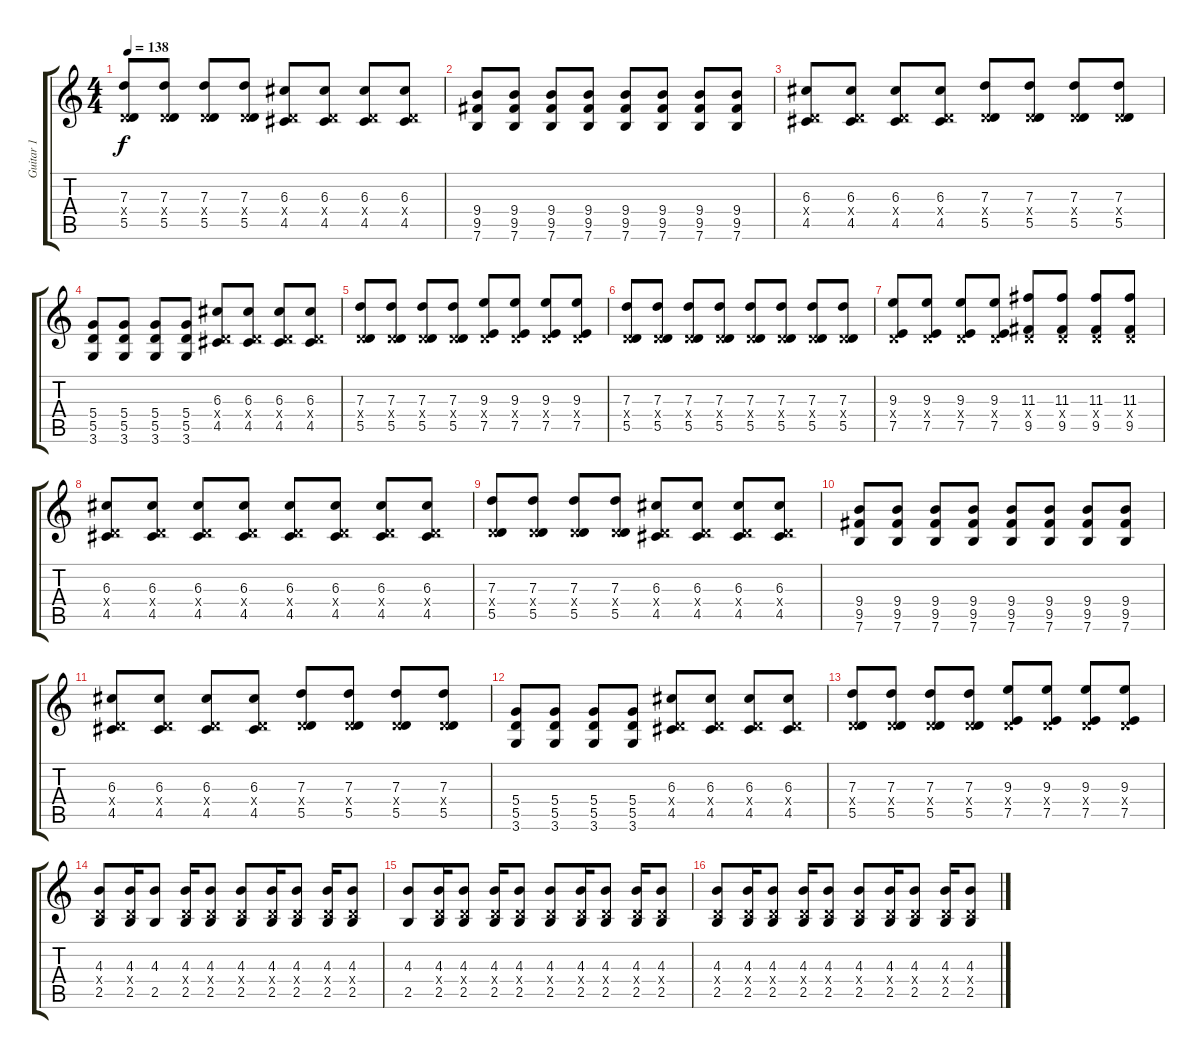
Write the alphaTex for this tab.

\track ("Guitar 1" "Guitar 1") {instrument distortionguitar}
\staff {score tabs}
\tuning (E4 B3 G3 D3 A2 E2) {hide}
\ts (4 4)
\tempo 138
\clef g2
\ks c
(7.3 0.4{x} 5.5).8{dy f} (7.3 0.4{x} 5.5).8 (7.3 0.4{x} 5.5).8 (7.3 0.4{x} 5.5).8 (6.3 0.4{x} 4.5).8 (6.3 0.4{x} 4.5).8 (6.3 0.4{x} 4.5).8 (6.3 0.4{x} 4.5).8 |
(9.4 9.5 7.6).8 (9.4 9.5 7.6).8 (9.4 9.5 7.6).8 (9.4 9.5 7.6).8 (9.4 9.5 7.6).8 (9.4 9.5 7.6).8 (9.4 9.5 7.6).8 (9.4 9.5 7.6).8 |
(6.3 0.4{x} 4.5).8 (6.3 0.4{x} 4.5).8 (6.3 0.4{x} 4.5).8 (6.3 0.4{x} 4.5).8 (7.3 0.4{x} 5.5).8 (7.3 0.4{x} 5.5).8 (7.3 0.4{x} 5.5).8 (7.3 0.4{x} 5.5).8 |
(5.4 5.5 3.6).8 (5.4 5.5 3.6).8 (5.4 5.5 3.6).8 (5.4 5.5 3.6).8 (6.3 0.4{x} 4.5).8 (6.3 0.4{x} 4.5).8 (6.3 0.4{x} 4.5).8 (6.3 0.4{x} 4.5).8 |
(7.3 0.4{x} 5.5).8 (7.3 0.4{x} 5.5).8 (7.3 0.4{x} 5.5).8 (7.3 0.4{x} 5.5).8 (9.3 0.4{x} 7.5).8 (9.3 0.4{x} 7.5).8 (9.3 0.4{x} 7.5).8 (9.3 0.4{x} 7.5).8 |
(7.3 0.4{x} 5.5).8 (7.3 0.4{x} 5.5).8 (7.3 0.4{x} 5.5).8 (7.3 0.4{x} 5.5).8 (7.3 0.4{x} 5.5).8 (7.3 0.4{x} 5.5).8 (7.3 0.4{x} 5.5).8 (7.3 0.4{x} 5.5).8 |
(9.3 0.4{x} 7.5).8 (9.3 0.4{x} 7.5).8 (9.3 0.4{x} 7.5).8 (9.3 0.4{x} 7.5).8 (11.3 0.4{x} 9.5).8 (11.3 0.4{x} 9.5).8 (11.3 0.4{x} 9.5).8 (11.3 0.4{x} 9.5).8 |
(6.3 0.4{x} 4.5).8 (6.3 0.4{x} 4.5).8 (6.3 0.4{x} 4.5).8 (6.3 0.4{x} 4.5).8 (6.3 0.4{x} 4.5).8 (6.3 0.4{x} 4.5).8 (6.3 0.4{x} 4.5).8 (6.3 0.4{x} 4.5).8 |
(7.3 0.4{x} 5.5).8 (7.3 0.4{x} 5.5).8 (7.3 0.4{x} 5.5).8 (7.3 0.4{x} 5.5).8 (6.3 0.4{x} 4.5).8 (6.3 0.4{x} 4.5).8 (6.3 0.4{x} 4.5).8 (6.3 0.4{x} 4.5).8 |
(9.4 9.5 7.6).8 (9.4 9.5 7.6).8 (9.4 9.5 7.6).8 (9.4 9.5 7.6).8 (9.4 9.5 7.6).8 (9.4 9.5 7.6).8 (9.4 9.5 7.6).8 (9.4 9.5 7.6).8 |
(6.3 0.4{x} 4.5).8 (6.3 0.4{x} 4.5).8 (6.3 0.4{x} 4.5).8 (6.3 0.4{x} 4.5).8 (7.3 0.4{x} 5.5).8 (7.3 0.4{x} 5.5).8 (7.3 0.4{x} 5.5).8 (7.3 0.4{x} 5.5).8 |
(5.4 5.5 3.6).8 (5.4 5.5 3.6).8 (5.4 5.5 3.6).8 (5.4 5.5 3.6).8 (6.3 0.4{x} 4.5).8 (6.3 0.4{x} 4.5).8 (6.3 0.4{x} 4.5).8 (6.3 0.4{x} 4.5).8 |
(7.3 0.4{x} 5.5).8 (7.3 0.4{x} 5.5).8 (7.3 0.4{x} 5.5).8 (7.3 0.4{x} 5.5).8 (9.3 0.4{x} 7.5).8 (9.3 0.4{x} 7.5).8 (9.3 0.4{x} 7.5).8 (9.3 0.4{x} 7.5).8 |
(4.3 0.4{x} 2.5).8{volume 11} (4.3 0.4{x} 2.5).16 (4.3 2.5).8 (4.3 0.4{x} 2.5).16 (4.3 0.4{x} 2.5).8 (4.3 0.4{x} 2.5).8 (4.3 0.4{x} 2.5).16 (4.3 0.4{x} 2.5).8 (4.3 0.4{x} 2.5).16 (4.3 0.4{x} 2.5).8 |
(4.3 2.5).8 (4.3 0.4{x} 2.5).16 (4.3 0.4{x} 2.5).8 (4.3 0.4{x} 2.5).16 (4.3 0.4{x} 2.5).8 (4.3 0.4{x} 2.5).8 (4.3 0.4{x} 2.5).16 (4.3 0.4{x} 2.5).8 (4.3 0.4{x} 2.5).16 (4.3 0.4{x} 2.5).8 |
(4.3 0.4{x} 2.5).8 (4.3 0.4{x} 2.5).16 (4.3 0.4{x} 2.5).8 (4.3 0.4{x} 2.5).16 (4.3 0.4{x} 2.5).8 (4.3 0.4{x} 2.5).8 (4.3 0.4{x} 2.5).16 (4.3 0.4{x} 2.5).8 (4.3 0.4{x} 2.5).16 (4.3 0.4{x} 2.5).8
